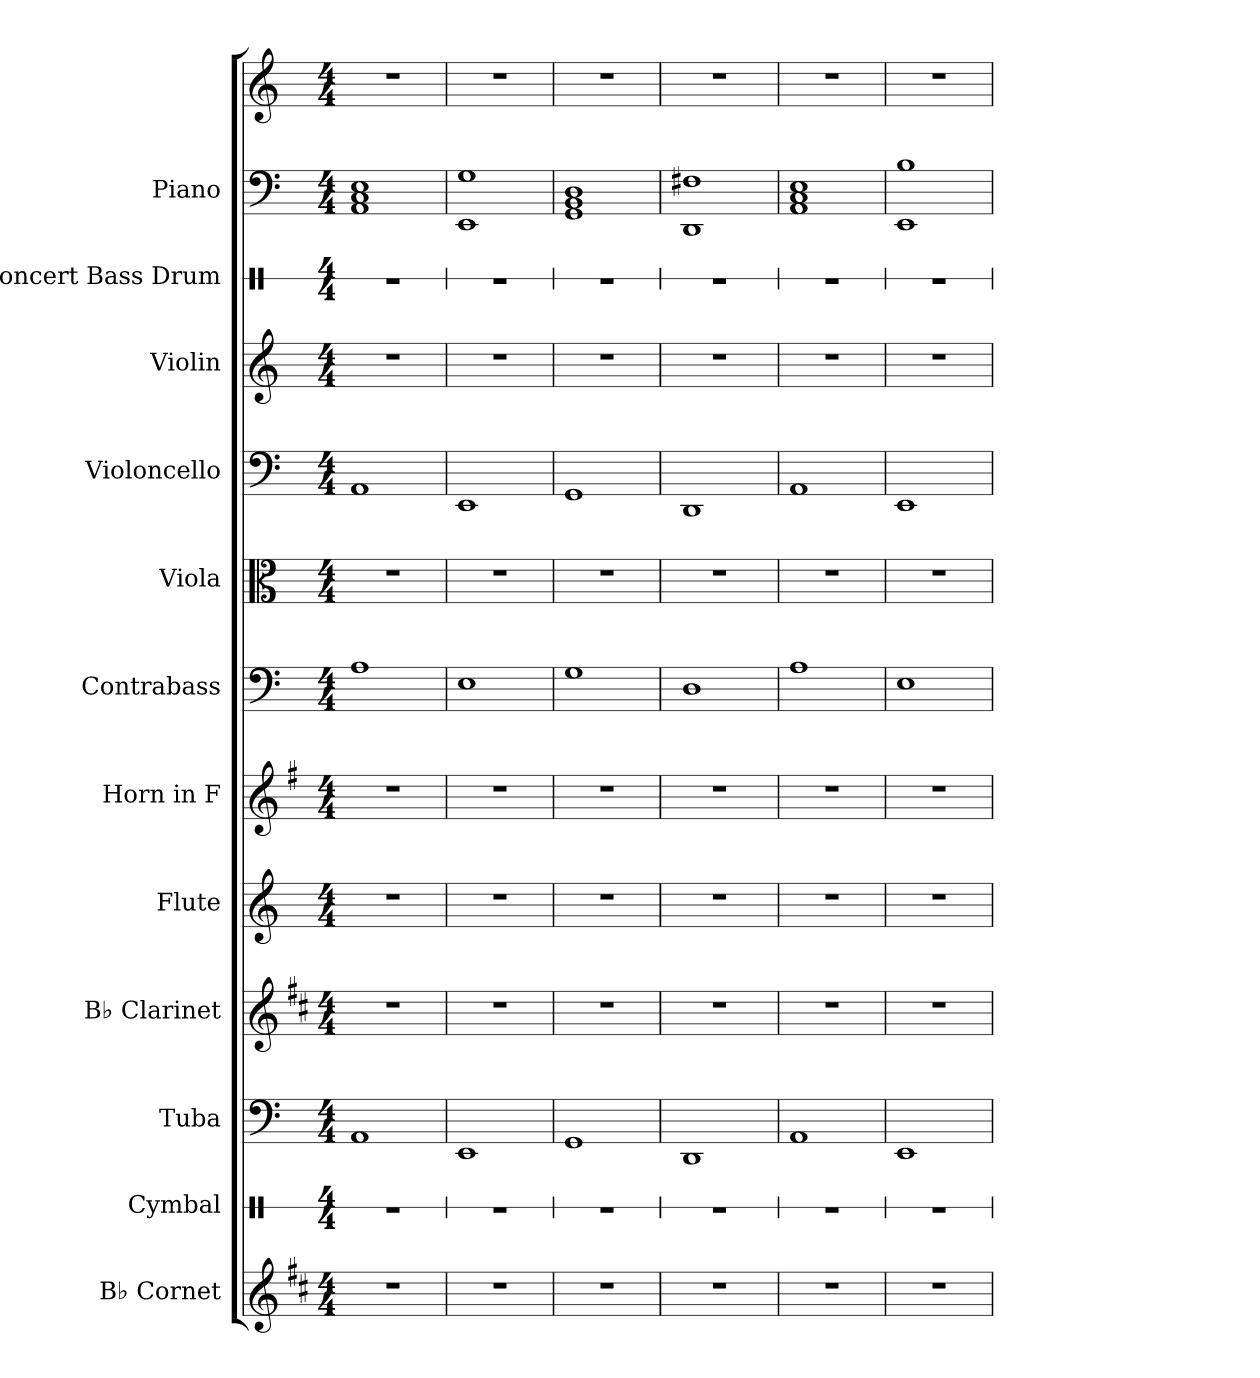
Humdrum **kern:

**kern	**kern	**kern	**kern	**kern	**kern	**kern	**kern	**kern	**kern	**kern	**kern	**kern
*part12	*part11	*part10	*part9	*part8	*part7	*part6	*part5	*part4	*part3	*part2	*part1	*part1
*staff13	*staff12	*staff11	*staff10	*staff9	*staff8	*staff7	*staff6	*staff5	*staff4	*staff3	*staff2	*staff1
*I"B♭ Cornet	*I"Cymbal	*I"Tuba	*I"B♭ Clarinet	*I"Flute	*I"Horn in F	*I"Contrabass	*I"Viola	*I"Violoncello	*I"Violin	*I"Concert Bass Drum	*I"Piano	*
*I'B♭ Cnt.	*I'Cym.	*I'Tba.	*I'B♭ Cl.	*I'Fl.	*	*I'Cb.	*I'Vla.	*I'Vc.	*I'Vln.	*I'Con. BD	*I'Pno.	*
*	*stria1	*	*	*	*	*	*	*	*	*stria1	*	*
*clefG2	*clefX	*clefF4	*clefG2	*clefG2	*clefG2	*clefF4	*clefC3	*clefF4	*clefG2	*clefX	*clefF4	*clefG2
*ITrd1c2	*	*	*ITrd1c2	*	*ITrd4c7	*ITrd7c12	*	*	*	*	*	*
*k[]	*k[]	*k[]	*k[]	*k[]	*k[]	*k[]	*k[]	*k[]	*k[]	*k[]	*k[]	*k[]
*M4/4	*M4/4	*M4/4	*M4/4	*M4/4	*M4/4	*M4/4	*M4/4	*M4/4	*M4/4	*M4/4	*M4/4	*M4/4
*MM80	*MM80	*MM80	*MM80	*MM80	*MM80	*MM80	*MM80	*MM80	*MM80	*MM80	*MM80	*MM80
=1	=1	=1	=1	=1	=1	=1	=1	=1	=1	=1	=1	=1
1r	1r	1AA	1r	1r	1r	1AA	1r	1AA	1r	1r	1AA 1C 1E	1r
=2	=2	=2	=2	=2	=2	=2	=2	=2	=2	=2	=2	=2
1r	1r	1EE	1r	1r	1r	1EE	1r	1EE	1r	1r	1EE 1G	1r
=3	=3	=3	=3	=3	=3	=3	=3	=3	=3	=3	=3	=3
1r	1r	1GG	1r	1r	1r	1GG	1r	1GG	1r	1r	1GG 1BB 1D	1r
=4	=4	=4	=4	=4	=4	=4	=4	=4	=4	=4	=4	=4
1r	1r	1DD	1r	1r	1r	1DD	1r	1DD	1r	1r	1DD 1F#X	1r
=5	=5	=5	=5	=5	=5	=5	=5	=5	=5	=5	=5	=5
1r	1r	1AA	1r	1r	1r	1AA	1r	1AA	1r	1r	1AA 1C 1E	1r
=6	=6	=6	=6	=6	=6	=6	=6	=6	=6	=6	=6	=6
1r	1r	1EE	1r	1r	1r	1EE	1r	1EE	1r	1r	1EE 1B	1r
=	=	=	=	=	=	=	=	=	=	=	=	=
*-	*-	*-	*-	*-	*-	*-	*-	*-	*-	*-	*-	*-
